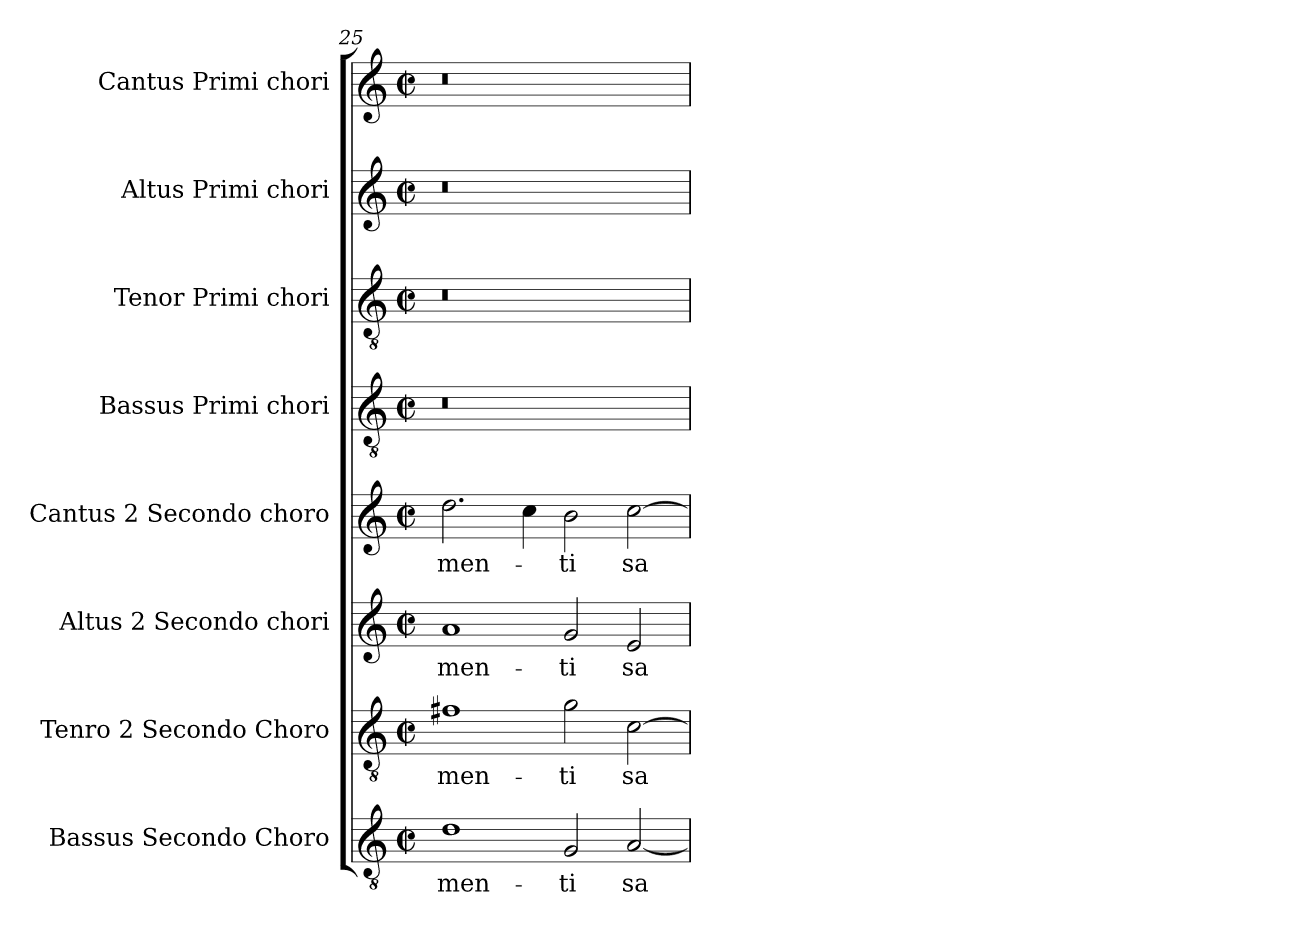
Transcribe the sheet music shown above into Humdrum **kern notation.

**kern	**text	**kern	**text	**kern	**text	**kern	**text	**kern	**kern	**kern	**kern
*part8	*part8	*part7	*part7	*part6	*part6	*part5	*part5	*part4	*part3	*part2	*part1
*staff8	*staff8	*staff7	*staff7	*staff6	*staff6	*staff5	*staff5	*staff4	*staff3	*staff2	*staff1
*I"Bassus  Secondo Choro	*	*I"Tenro 2  Secondo Choro	*	*I"Altus 2  Secondo chori	*	*I"Cantus 2  Secondo choro	*	*I"Bassus  Primi chori	*I"Tenor  Primi chori	*I"Altus  Primi chori	*I"Cantus  Primi chori
*I'Ch	*	*I'Ch	*	*I'Ch	*	*I'Ch	*	*I'Ch	*I'Ch	*I'Ch	*I'Ch
*clefGv2	*	*clefGv2	*	*clefG2	*	*clefG2	*	*clefGv2	*clefGv2	*clefG2	*clefG2
*M2/2	*	*M2/2	*	*M2/2	*	*M2/2	*	*M2/2	*M2/2	*M2/2	*M2/2
*met(c|)	*	*met(c|)	*	*met(c|)	*	*met(c|)	*	*met(c|)	*met(c|)	*met(c|)	*met(c|)
=25	=25	=25	=25	=25	=25	=25	=25	=25	=25	=25	=25
!	!LO:LY:b:cj	!	!LO:LY:b:cj	!	!LO:LY:b:cj	!	!LO:LY:b:cj	!	!	!	!
1d	-men-	1f#X	-men-	1a	-men-	2.dd\	-men-	0r	0r	0r	0r
.	.	.	.	.	.	4cc\	.	.	.	.	.
!	!LO:LY:b:cj	!	!LO:LY:b:cj	!	!LO:LY:b:cj	!	!LO:LY:b:cj	!	!	!	!
2G/	-ti	2g\	-ti	2g/	-ti	2b\	-ti	.	.	.	.
!	!LO:LY:b:cj	!	!LO:LY:b:cj	!	!LO:LY:b:cj	!	!LO:LY:b:cj	!	!	!	!
[<2A/	sa-	[>2c\	sa-	2e/	sa-	[>2cc\	sa-	.	.	.	.
=	=	=	=	=	=	=	=	=	=	=	=
*-	*-	*-	*-	*-	*-	*-	*-	*-	*-	*-	*-
